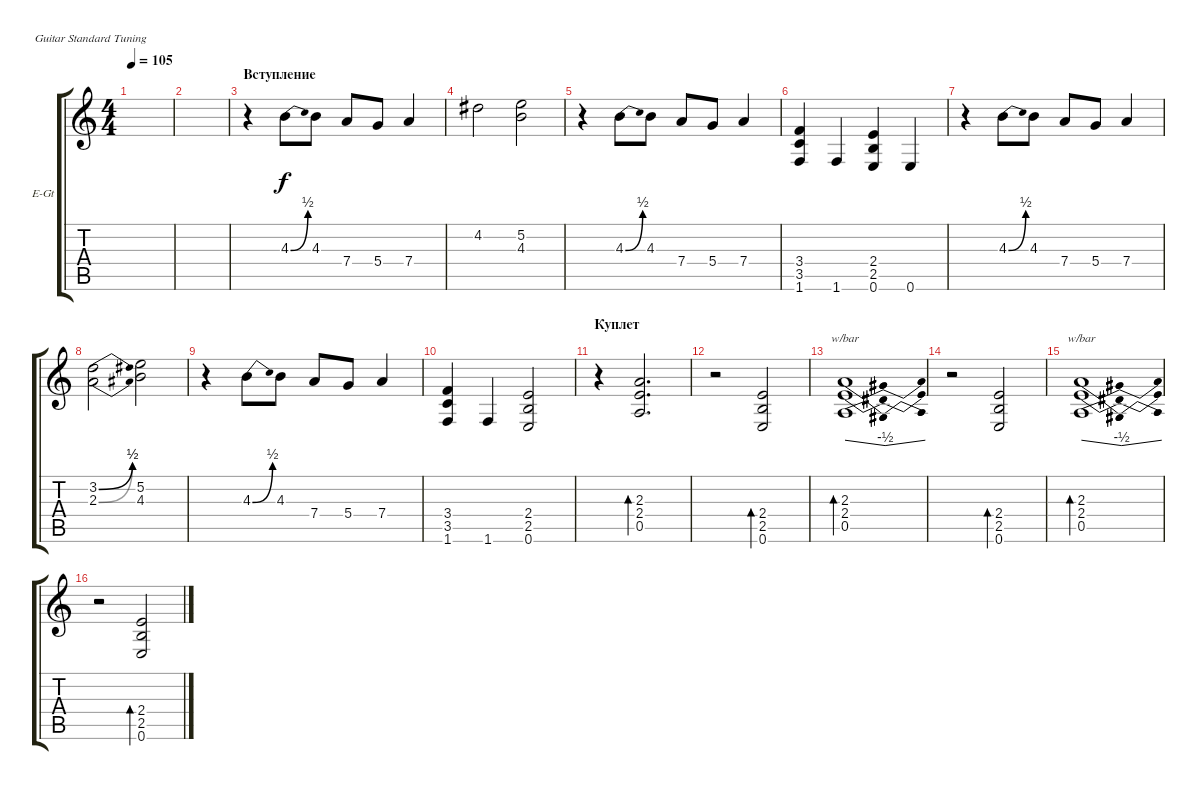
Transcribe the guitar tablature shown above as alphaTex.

\defaultSystemsLayout 4
\bracketExtendMode groupsimilarinstruments
\firstSystemTrackNameOrientation horizontal
\otherSystemsTrackNameOrientation horizontal
\track ("Г. Каспарян" "E-Gt") {mute instrument electricguitarclean}
\staff {score tabs}
\tuning (E4 B3 G3 D3 A2 E2)
\ts (4 4)
\tempo 105
\clef g2
\ks c
|
|
\section ("" "Вступление")
r.4 4.3{be (bend 0 0 4.2 2)}.8 4.3.8 7.4.8 5.4.8 7.4.4 |
4.2.2 (5.2 4.3).2 |
r.4 4.3{be (bend 0 0 4.2 2)}.8 4.3.8 7.4.8 5.4.8 7.4.4 |
(3.5 1.6 3.4).4 1.6.4 (2.5 0.6 2.4).4 0.6.4 |
r.4 4.3{be (bend 0 0 4.2 2)}.8 4.3.8 7.4.8 5.4.8 7.4.4 |
(3.2{be (bend 0 0 5.3999999999999995 2)} 2.3{be (bend 0 0 5.3999999999999995 2)}).2 (5.2 4.3).2 |
r.4 4.3{be (bend 0 0 4.2 2)}.8 4.3.8 7.4.8 5.4.8 7.4.4 |
(3.5 1.6 3.4).4 1.6.4 (2.5 0.6 2.4).2 |
\section ("" "Куплет")
r.4 (0.5 2.4 2.3).2{d bd 73} |
r.2 (0.6 2.5 2.4).2{bd 72} |
(0.5 2.4 2.3).1{tbe (dip default 22.2 0 25.8 -2 34.8 0) bd 73} |
r.2 (0.6 2.5 2.4).2{bd 72} |
(0.5 2.4 2.3).1{tbe (dip default 22.2 0 25.8 -2 34.8 0) bd 73} |
r.2 (0.6 2.5 2.4).2{bd 72}
